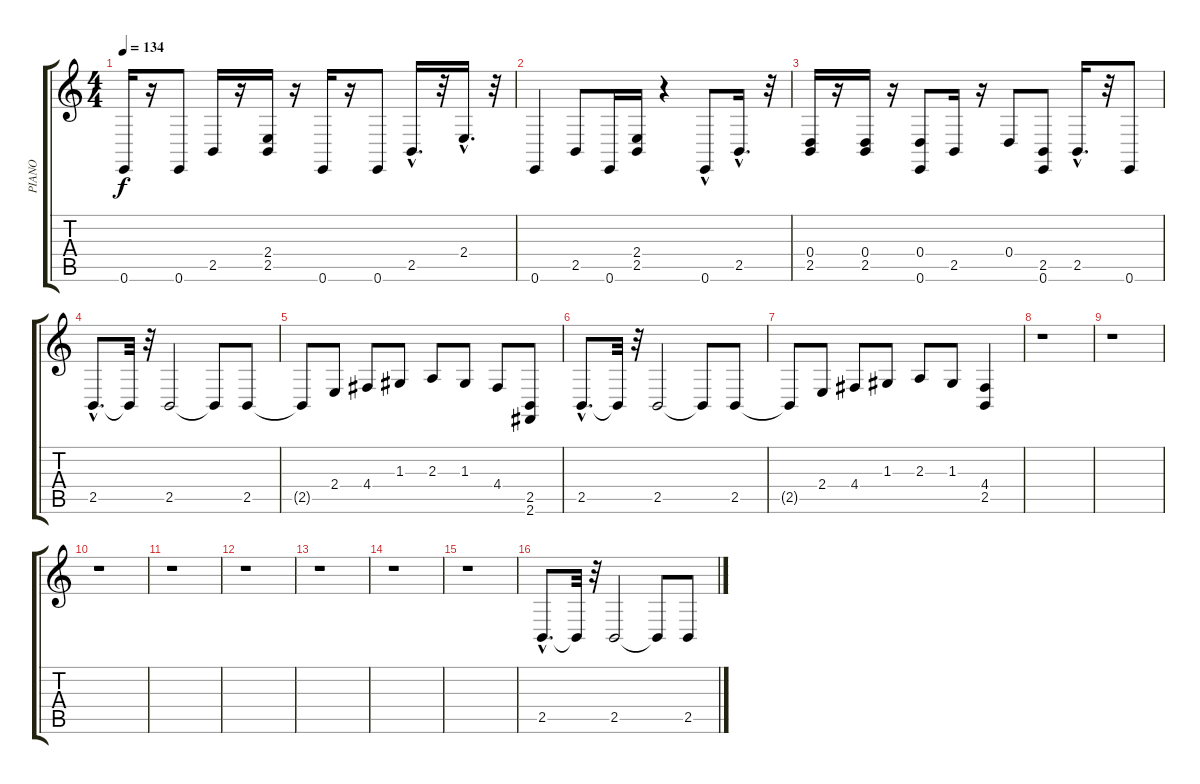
\track ("PIANO" "PIANO") {instrument acousticgrandpiano}
\staff {score tabs}
\tuning (E4 B3 G3 D3 A2 E2) {hide}
\ts (4 4)
\tempo 134
\clef g2
\ks c
0.6.16{dy f} r.16 0.6.8 2.5.16 r.16 (2.4 2.5).16 r.16 0.6.16 r.16 0.6.8 2.5{hac}.16{d} r.32 2.4{hac}.16{d} r.32 |
0.6.4 2.5.8 0.6.16 (2.4 2.5).16 r.4 0.6{hac}.8 2.5{hac}.16{d} r.32 |
(0.4 2.5).16 r.16 (0.4 2.5).16 r.16 (0.4 0.6).8 2.5.16 r.16 0.4.8 (2.5 0.6).8 2.5{hac}.16{d} r.32 0.6.8 |
2.5{hac}.8{d} 2.5{t}.32 r.32 2.5.2 2.5{t}.8 2.5.8 |
2.5{t}.8 2.4.8 4.4.8 1.3.8 2.3.8 1.3.8 4.4.8 (2.5 2.6).8 |
2.5{hac}.8{d} 2.5{t}.32 r.32 2.5.2 2.5{t}.8 2.5.8 |
2.5{t}.8 2.4.8 4.4.8 1.3.8 2.3.8 1.3.8 (4.4 2.5).4 |
r.1 |
r.1 |
r.1 |
r.1 |
r.1 |
r.1 |
r.1 |
r.1 |
2.5{hac}.8{d} 2.5{t}.32 r.32 2.5.2 2.5{t}.8 2.5.8
